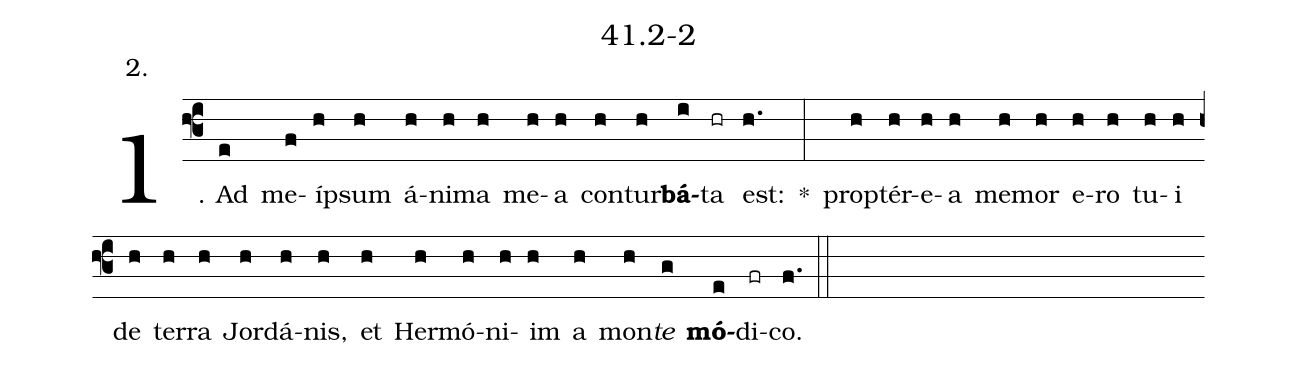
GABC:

name: 41.2-2;
annotation: 2.;
%%
(f3)1. Ad(e) me(f)íp(h)sum(h) á(h)ni(h)ma(h) me(h)a(h) con(h)tur(h)<b>bá</b>(i)ta(hr) est:(h.) *(:) prop(h)tér(h)e(h)a(h) me(h)mor(h) e(h)ro(h) tu(h)i(h) de(h) ter(h)ra(h) Jor(h)dá(h)nis,(h) et(h) Her(h)mó(h)ni(h)im(h) a(h) mon(h)<i>te</i>(g) <b>mó</b>(e)di(fr)co.(f.) (::)


%E(h) u(h) o(h) u(g) a(e) e.(f.) (::)
